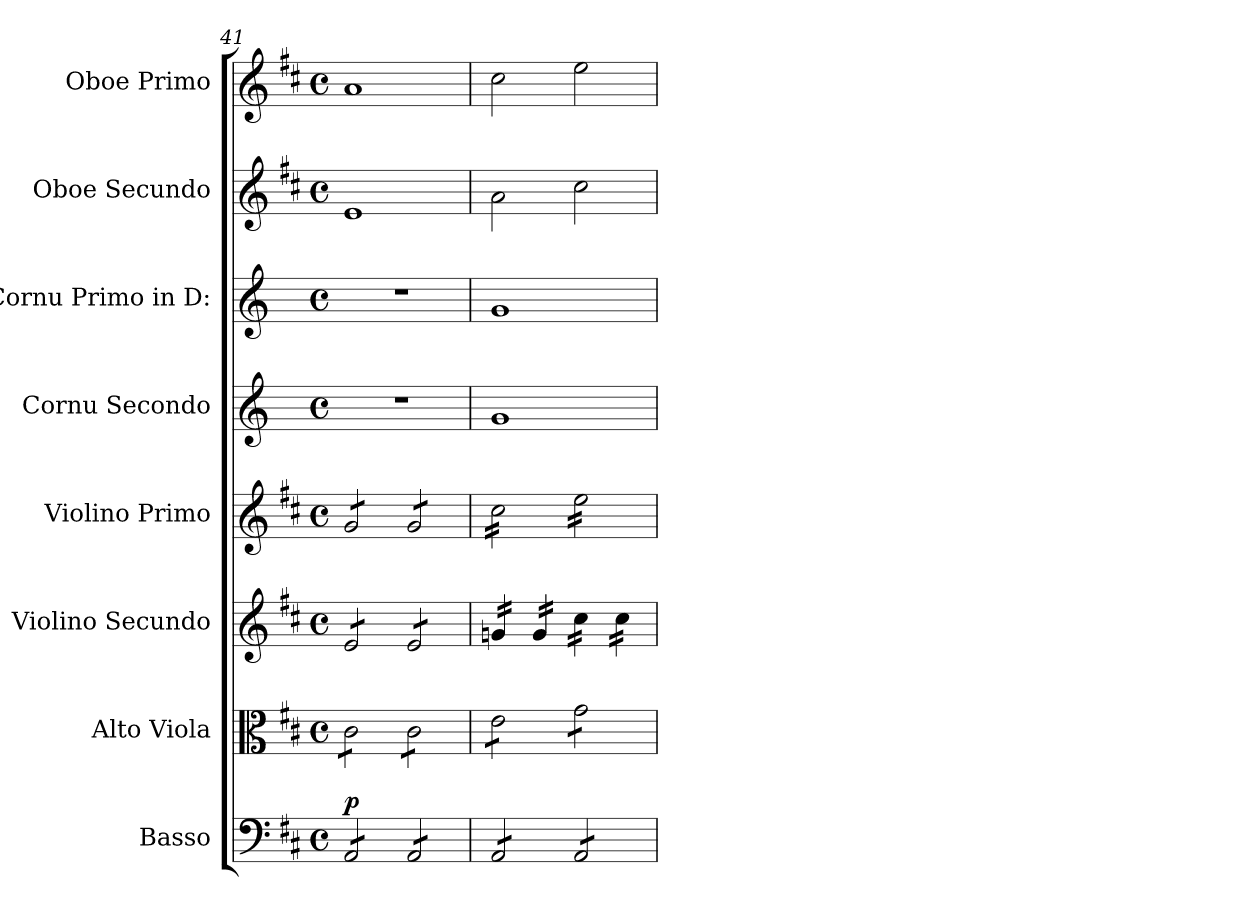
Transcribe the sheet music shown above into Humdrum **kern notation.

**kern	**dynam	**kern	**kern	**kern	**kern	**kern	**kern	**kern
*part8	*part8	*part7	*part6	*part5	*part4	*part3	*part2	*part1
*staff8	*staff8	*staff7	*staff6	*staff5	*staff4	*staff3	*staff2	*staff1
*I"Basso	*	*I"Alto Viola	*I"Violino Secundo	*I"Violino Primo	*I"Cornu Secondo	*I"Cornu Primo in D:	*I"Oboe Secundo	*I"Oboe Primo
*	*	*I'Vla	*	*I'Vn I	*	*I'Cor I	*	*I'Ob I
*clefF4	*	*clefC3	*clefG2	*clefG2	*clefG2	*clefG2	*clefG2	*clefG2
*	*	*	*	*	*ITrd-1c-2	*ITrd-1c-2	*	*
*k[f#c#]	*	*k[f#c#]	*k[f#c#]	*k[f#c#]	*k[f#c#]	*k[f#c#]	*k[f#c#]	*k[f#c#]
*D:	*	*D:	*D:	*D:	*D:	*D:	*D:	*D:
*M4/4	*	*M4/4	*M4/4	*M4/4	*M4/4	*M4/4	*M4/4	*M4/4
*met(c)	*	*met(c)	*met(c)	*met(c)	*met(c)	*met(c)	*met(c)	*met(c)
=41	=41	=41	=41	=41	=41	=41	=41	=41
!	!LO:DY:a	!	!	!	!	!	!	!
*tremolo	*	*	*	*	*	*	*	*
*	*	*tremolo	*	*	*	*	*	*
*	*	*	*tremolo	*	*	*	*	*
*	*	*	*	*tremolo	*	*	*	*
8AA/L	p	8c#\L	8e/L	8g/L	1r	1r	1e	1a
8AA/	.	8c#\	8e/	8g/	.	.	.	.
8AA/	.	8c#\	8e/	8g/	.	.	.	.
8AA/J	.	8c#\J	8e/J	8g/J	.	.	.	.
8AA/L	.	8c#\L	8e/L	8g/L	.	.	.	.
8AA/	.	8c#\	8e/	8g/	.	.	.	.
8AA/	.	8c#\	8e/	8g/	.	.	.	.
8AA/J	.	8c#\J	8e/J	8g/J	.	.	.	.
=42	=42	=42	=42	=42	=42	=42	=42	=42
8AA/L	.	8e\L	16gn/LL	16cc#\LL	1a	1a	2a\	2cc#\
.	.	.	16gn/	16cc#\	.	.	.	.
8AA/	.	8e\	16gn/	16cc#\	.	.	.	.
.	.	.	16gn/JJ	16cc#\	.	.	.	.
8AA/	.	8e\	16g/LL	16cc#\	.	.	.	.
.	.	.	16g/	16cc#\	.	.	.	.
8AA/J	.	8e\J	16g/	16cc#\	.	.	.	.
.	.	.	16g/JJ	16cc#\JJ	.	.	.	.
8AA/L	.	8g\L	16cc#\LL	16ee\LL	.	.	2cc#\	2ee\
.	.	.	16cc#\	16ee\	.	.	.	.
8AA/	.	8g\	16cc#\	16ee\	.	.	.	.
.	.	.	16cc#\JJ	16ee\	.	.	.	.
8AA/	.	8g\	16cc#\LL	16ee\	.	.	.	.
.	.	.	16cc#\	16ee\	.	.	.	.
8AA/J	.	8g\J	16cc#\	16ee\	.	.	.	.
*	*	*Xtremolo	*	*	*	*	*	*
*Xtremolo	*	*	*	*	*	*	*	*
.	.	.	16cc#\JJ	16ee\JJ	.	.	.	.
*	*	*	*	*Xtremolo	*	*	*	*
*	*	*	*Xtremolo	*	*	*	*	*
=	=	=	=	=	=	=	=	=
*-	*-	*-	*-	*-	*-	*-	*-	*-
